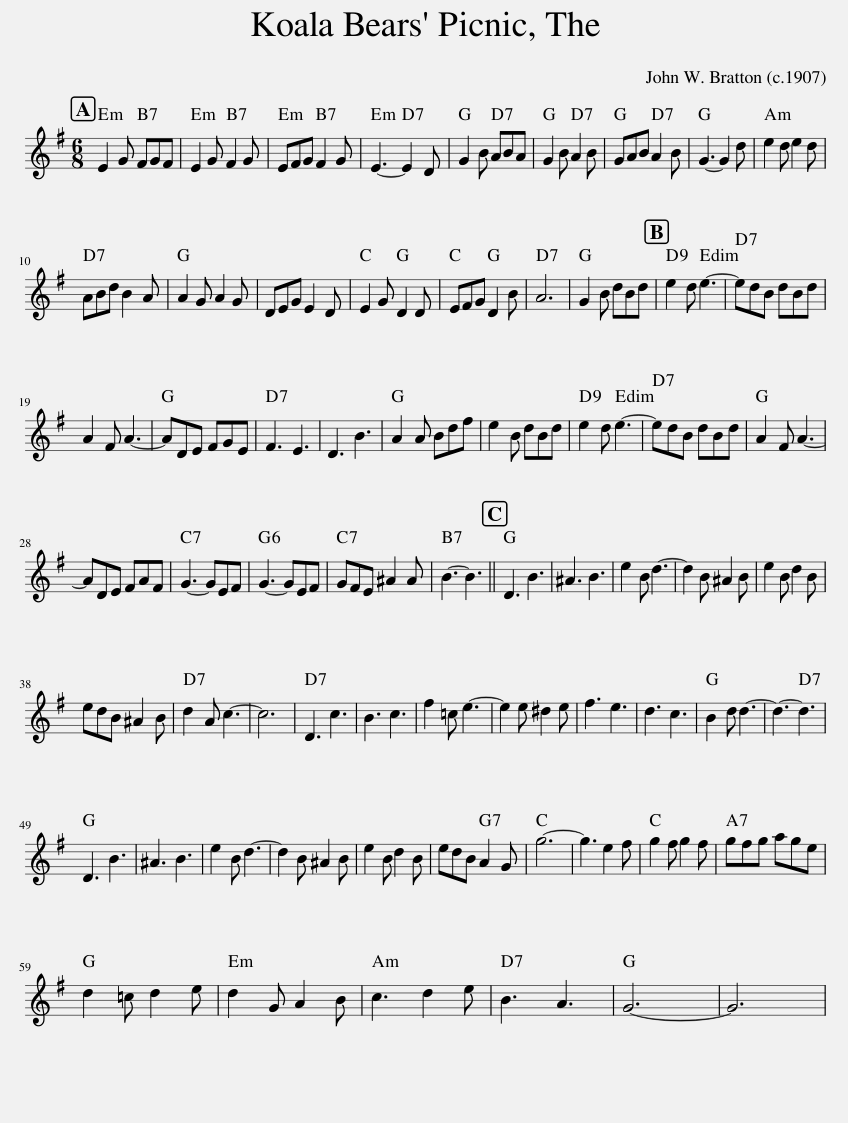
X:1
L:1/8
M:6/8
I:linebreak $
K:Emin
V:1 treble
V:1
 E2 G FGF | E2 G F2 G | EFG F2 G | E3- E2 D | G2 B ABA | %5
 G2 B A2 B | GAB A2 B | G3- G2 d | e2 d e2 d |$ ABd B2 A | %10
 A2 G A2 G | DEG E2 D | E2 G D2 D | EFG D2 B | A6 | %15
 G2 B dBd | e2 d e3- | edB dBd |$ A2 F A3- | ADE FGE | %20
 F3 E3 | D3 B3 | A2 A Bdf | e2 B dBd | e2 d e3- | %25
 edB dBd | A2 F A3- |$ ADE FAF | G3- GEF | G3- GEF | %30
 GFE ^A2 A | B3- B3 || D3 B3 | ^A3 B3 | e2 B d3- | %35
 d2 B ^A2 B | e2 B d2 B |$ edB ^A2 B | d2 A c3- | c6 | %40
 D3 c3 | B3 c3 | f2 =c e3- | e2 e ^d2 e | f3 e3 | %45
 d3 c3 | B2 d d3- | d3- d3 |$ D3 B3 | ^A3 B3 | %50
 e2 B d3- | d2 B ^A2 B | e2 B d2 B | edB A2 G | g6- | %55
 g3 e2 f | g2 f g2 f | gfg age |$ d2 =c d2 e | d2 G A2 B | %60
 c3 d2 e | B3 A3 | G6- | G6 | %64
